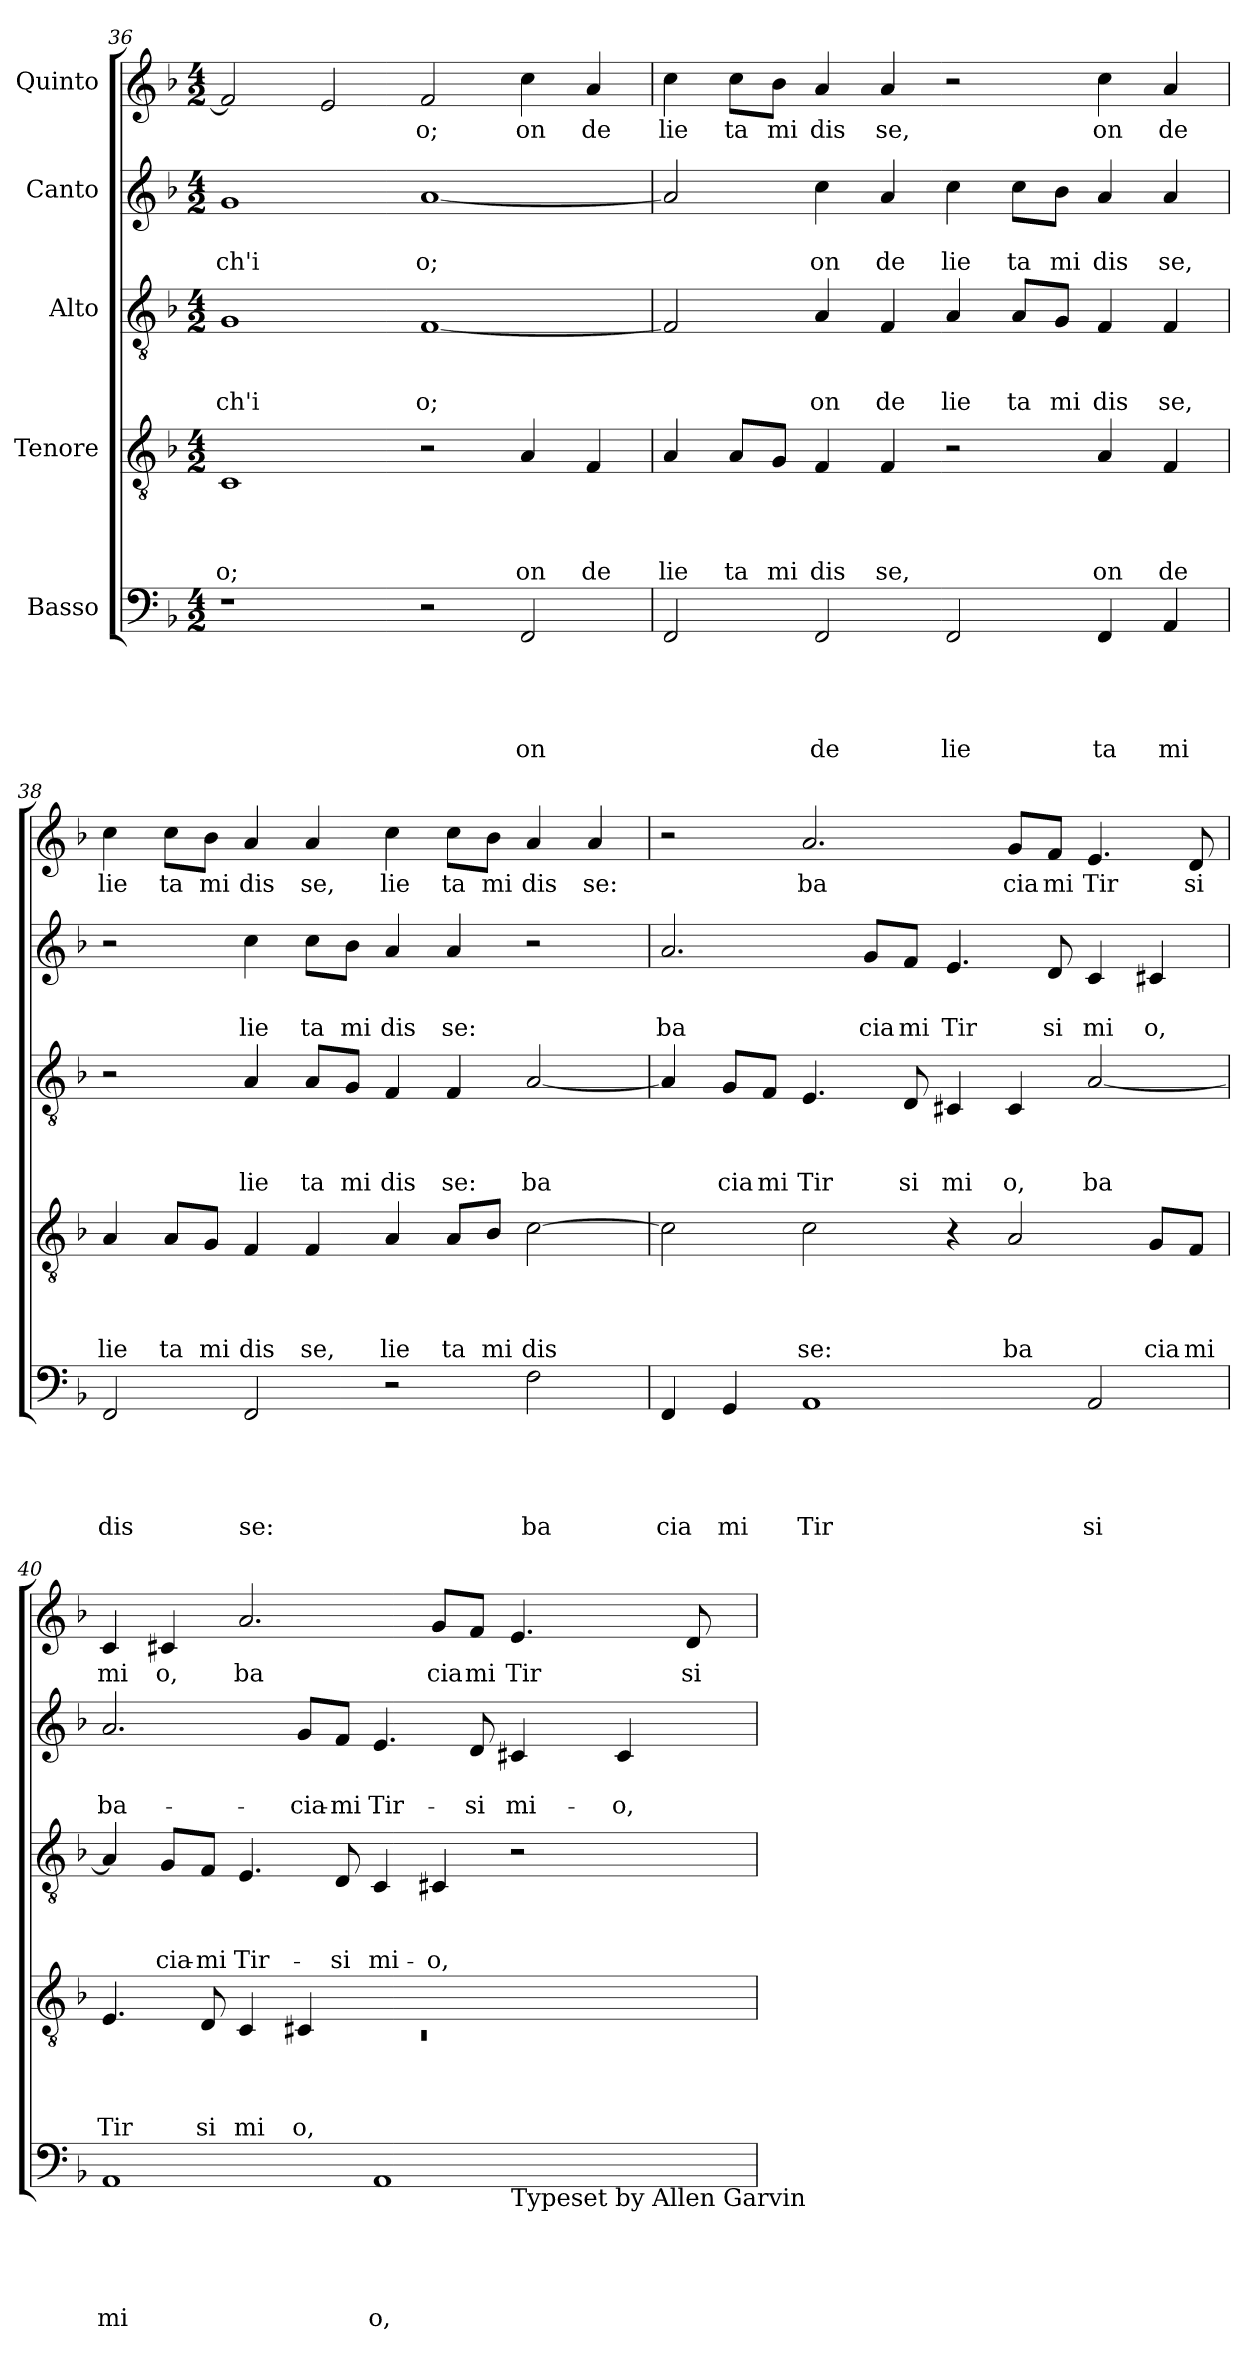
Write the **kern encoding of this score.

**kern	**text	**text	**text	**text	**text	**kern	**text	**text	**text	**text	**kern	**text	**text	**text	**kern	**text	**text	**kern	**text
*part5	*part5	*part5	*part5	*part5	*part5	*part4	*part4	*part4	*part4	*part4	*part3	*part3	*part3	*part3	*part2	*part2	*part2	*part1	*part1
*staff5	*staff5	*staff5	*staff5	*staff5	*staff5	*staff4	*staff4	*staff4	*staff4	*staff4	*staff3	*staff3	*staff3	*staff3	*staff2	*staff2	*staff2	*staff1	*staff1
*I"Basso	*	*	*	*	*	*I"Tenore	*	*	*	*	*I"Alto	*	*	*	*I"Canto	*	*	*I"Quinto	*
!!LO:LB:g=z
*clefF4	*	*	*	*	*	*clefGv2	*	*	*	*	*clefGv2	*	*	*	*clefG2	*	*	*clefG2	*
*k[b-]	*	*	*	*	*	*k[b-]	*	*	*	*	*k[b-]	*	*	*	*k[b-]	*	*	*k[b-]	*
*F:	*	*	*	*	*	*F:	*	*	*	*	*F:	*	*	*	*F:	*	*	*F:	*
*M4/2	*	*	*	*	*	*M4/2	*	*	*	*	*M4/2	*	*	*	*M4/2	*	*	*M4/2	*
=36	=36	=36	=36	=36	=36	=36	=36	=36	=36	=36	=36	=36	=36	=36	=36	=36	=36	=36	=36
!	!	!	!	!	!	!	!	!	!	!LO:LY:b	!	!	!	!LO:LY:b	!	!	!LO:LY:b	!	!
1r	.	.	.	.	.	1C	.	.	.	o;	1G	.	.	ch'i	1g	.	-ch'i	2f/]	.
.	.	.	.	.	.	.	.	.	.	.	.	.	.	.	.	.	.	2e/	.
!	!	!	!	!	!	!	!	!	!	!	!	!	!	!LO:LY:b	!	!	!LO:LY:b	!	!LO:LY:b
2r	.	.	.	.	.	2r	.	.	.	.	[<1F	.	.	o;	[<1a	.	o;	2f/	o;
!	!	!	!	!	!LO:LY:b	!	!	!	!	!LO:LY:b	!	!	!	!	!	!	!	!	!LO:LY:b
2FF/	.	.	.	.	on	4A/	.	.	.	on	.	.	.	.	.	.	.	4cc\	on
!	!	!	!	!	!	!	!	!	!	!LO:LY:b	!	!	!	!	!	!	!	!	!LO:LY:b
.	.	.	.	.	.	4F/	.	.	.	de	.	.	.	.	.	.	.	4a/	de
=37	=37	=37	=37	=37	=37	=37	=37	=37	=37	=37	=37	=37	=37	=37	=37	=37	=37	=37	=37
!	!	!	!	!	!	!	!	!	!	!LO:LY:b	!	!	!	!	!	!	!	!	!LO:LY:b
2FF/	.	.	.	.	.	4A/	.	.	.	lie	2F/]	.	.	.	2a/]	.	.	4cc\	lie
!	!	!	!	!	!	!	!	!	!	!LO:LY:b	!	!	!	!	!	!	!	!	!LO:LY:b
.	.	.	.	.	.	8A/L	.	.	.	ta	.	.	.	.	.	.	.	8cc\L	ta
!	!	!	!	!	!	!	!	!	!	!LO:LY:b	!	!	!	!	!	!	!	!	!LO:LY:b
.	.	.	.	.	.	8G/J	.	.	.	mi	.	.	.	.	.	.	.	8b-\J	mi
!	!	!	!	!	!LO:LY:b	!	!	!	!	!LO:LY:b	!	!	!	!LO:LY:b	!	!	!LO:LY:b	!	!LO:LY:b
2FF/	.	.	.	.	de	4F/	.	.	.	dis	4A/	.	.	on	4cc\	.	on	4a/	dis
!	!	!	!	!	!	!	!	!	!	!LO:LY:b	!	!	!	!LO:LY:b	!	!	!LO:LY:b	!	!LO:LY:b
.	.	.	.	.	.	4F/	.	.	.	se,	4F/	.	.	de	4a/	.	de	4a/	se,
!	!	!	!	!	!LO:LY:b	!	!	!	!	!	!	!	!	!LO:LY:b	!	!	!LO:LY:b	!	!
2FF/	.	.	.	.	lie	2r	.	.	.	.	4A/	.	.	lie	4cc\	.	lie	2r	.
!	!	!	!	!	!	!	!	!	!	!	!	!	!	!LO:LY:b	!	!	!LO:LY:b	!	!
.	.	.	.	.	.	.	.	.	.	.	8A/L	.	.	ta	8cc\L	.	ta	.	.
!	!	!	!	!	!	!	!	!	!	!	!	!	!	!LO:LY:b	!	!	!LO:LY:b	!	!
.	.	.	.	.	.	.	.	.	.	.	8G/J	.	.	mi	8b-\J	.	mi	.	.
!	!	!	!	!	!LO:LY:b	!	!	!	!	!LO:LY:b	!	!	!	!LO:LY:b	!	!	!LO:LY:b	!	!LO:LY:b
4FF/	.	.	.	.	ta	4A/	.	.	.	on	4F/	.	.	dis	4a/	.	dis	4cc\	on
!	!	!	!	!	!LO:LY:b	!	!	!	!	!LO:LY:b	!	!	!	!LO:LY:b	!	!	!LO:LY:b	!	!LO:LY:b
4AA/	.	.	.	.	mi	4F/	.	.	.	de	4F/	.	.	se,	4a/	.	se,	4a/	de
=38	=38	=38	=38	=38	=38	=38	=38	=38	=38	=38	=38	=38	=38	=38	=38	=38	=38	=38	=38
!	!	!	!	!	!LO:LY:b	!	!	!	!	!LO:LY:b	!	!	!	!	!	!	!	!	!LO:LY:b
2FF/	.	.	.	.	dis	4A/	.	.	.	lie	2r	.	.	.	2r	.	.	4cc\	lie
!	!	!	!	!	!	!	!	!	!	!LO:LY:b	!	!	!	!	!	!	!	!	!LO:LY:b
.	.	.	.	.	.	8A/L	.	.	.	ta	.	.	.	.	.	.	.	8cc\L	ta
!	!	!	!	!	!	!	!	!	!	!LO:LY:b	!	!	!	!	!	!	!	!	!LO:LY:b
.	.	.	.	.	.	8G/J	.	.	.	mi	.	.	.	.	.	.	.	8b-\J	mi
!	!	!	!	!	!LO:LY:b	!	!	!	!	!LO:LY:b	!	!	!	!LO:LY:b	!	!	!LO:LY:b	!	!LO:LY:b
2FF/	.	.	.	.	se:	4F/	.	.	.	dis	4A/	.	.	lie	4cc\	.	lie	4a/	dis
!	!	!	!	!	!	!	!	!	!	!LO:LY:b	!	!	!	!LO:LY:b	!	!	!LO:LY:b	!	!LO:LY:b
.	.	.	.	.	.	4F/	.	.	.	se,	8A/L	.	.	ta	8cc\L	.	ta	4a/	se,
!	!	!	!	!	!	!	!	!	!	!	!	!	!	!LO:LY:b	!	!	!LO:LY:b	!	!
.	.	.	.	.	.	.	.	.	.	.	8G/J	.	.	mi	8b-\J	.	mi	.	.
!	!	!	!	!	!	!	!	!	!	!LO:LY:b	!	!	!	!LO:LY:b	!	!	!LO:LY:b	!	!LO:LY:b
2r	.	.	.	.	.	4A/	.	.	.	lie	4F/	.	.	dis	4a/	.	dis	4cc\	lie
!	!	!	!	!	!	!	!	!	!	!LO:LY:b	!	!	!	!LO:LY:b	!	!	!LO:LY:b	!	!LO:LY:b
.	.	.	.	.	.	8A/L	.	.	.	ta	4F/	.	.	se:	4a/	.	se:	8cc\L	ta
!	!	!	!	!	!	!	!	!	!	!LO:LY:b	!	!	!	!	!	!	!	!	!LO:LY:b
.	.	.	.	.	.	8B-/J	.	.	.	mi	.	.	.	.	.	.	.	8b-\J	mi
!	!	!	!	!	!LO:LY:b	!	!	!	!	!LO:LY:b	!	!	!	!LO:LY:b	!	!	!	!	!LO:LY:b
2F\	.	.	.	.	ba	[>2c\	.	.	.	dis	[<2A/	.	.	ba	2r	.	.	4a/	dis
!	!	!	!	!	!	!	!	!	!	!	!	!	!	!	!	!	!	!	!LO:LY:b
.	.	.	.	.	.	.	.	.	.	.	.	.	.	.	.	.	.	4a/	se:
=39	=39	=39	=39	=39	=39	=39	=39	=39	=39	=39	=39	=39	=39	=39	=39	=39	=39	=39	=39
!	!	!	!	!	!LO:LY:b	!	!	!	!	!	!	!	!	!	!	!	!LO:LY:b	!	!
4FF/	.	.	.	.	cia	2c\]	.	.	.	.	4A/]	.	.	.	2.a/	.	ba	2r	.
!	!	!	!	!	!LO:LY:b	!	!	!	!	!	!	!	!	!LO:LY:b	!	!	!	!	!
4GG/	.	.	.	.	mi	.	.	.	.	.	8G/L	.	.	cia	.	.	.	.	.
!	!	!	!	!	!	!	!	!	!	!	!	!	!	!LO:LY:b	!	!	!	!	!
.	.	.	.	.	.	.	.	.	.	.	8F/J	.	.	mi	.	.	.	.	.
!	!	!	!	!	!LO:LY:b	!	!	!	!	!LO:LY:b	!	!	!	!LO:LY:b	!	!	!	!	!LO:LY:b
1AA	.	.	.	.	Tir	2c\	.	.	.	se:	4.E/	.	.	Tir	.	.	.	2.a/	ba
!	!	!	!	!	!	!	!	!	!	!	!	!	!	!	!	!	!LO:LY:b	!	!
.	.	.	.	.	.	.	.	.	.	.	.	.	.	.	8g/L	.	cia	.	.
!	!	!	!	!	!	!	!	!	!	!	!	!	!	!LO:LY:b	!	!	!LO:LY:b	!	!
.	.	.	.	.	.	.	.	.	.	.	8D/	.	.	si	8f/J	.	mi	.	.
!	!	!	!	!	!	!	!	!	!	!	!	!	!	!LO:LY:b	!	!	!LO:LY:b	!	!
.	.	.	.	.	.	4r	.	.	.	.	4C#X/	.	.	mi	4.e/	.	Tir	.	.
!	!	!	!	!	!	!	!	!	!	!LO:LY:b	!	!	!	!LO:LY:b	!	!	!	!	!LO:LY:b
.	.	.	.	.	.	2A/	.	.	.	ba	4C#/	.	.	o,	.	.	.	8g/L	cia
!	!	!	!	!	!	!	!	!	!	!	!	!	!	!	!	!	!LO:LY:b	!	!LO:LY:b
.	.	.	.	.	.	.	.	.	.	.	.	.	.	.	8d/	.	si	8f/J	mi
!	!	!	!	!	!LO:LY:b	!	!	!	!	!	!	!	!	!LO:LY:b	!	!	!LO:LY:b	!	!LO:LY:b
2AA/	.	.	.	.	si	.	.	.	.	.	[<2A/	.	.	ba	4c/	.	mi	4.e/	Tir
!	!	!	!	!	!	!	!	!	!	!LO:LY:b	!	!	!	!	!	!	!LO:LY:b	!	!
.	.	.	.	.	.	8G/L	.	.	.	cia	.	.	.	.	4c#X/	.	o,	.	.
!	!	!	!	!	!	!	!	!	!	!LO:LY:b	!	!	!	!	!	!	!	!	!LO:LY:b
.	.	.	.	.	.	8F/J	.	.	.	mi	.	.	.	.	.	.	.	8d/	si
!!LO:LB:g=z
=40	=40	=40	=40	=40	=40	=40	=40	=40	=40	=40	=40	=40	=40	=40	=40	=40	=40	=40	=40
*	*	*	*	*	*	*^	*	*	*	*	*	*	*	*	*	*	*	*	*
!	!	!	!	!	!LO:LY:b	!	!LO:N:vis=1	!	!	!	!LO:LY:b	!	!	!	!	!	!	!LO:LY:b	!	!LO:LY:b
*^	*	*	*	*	*	*	*	*	*	*	*	*	*	*	*	*	*	*	*	*
1AA	1.ryy	.	.	.	.	mi	4.E/	0rC	.	.	.	Tir	4A/]	.	.	.	2.a/	.	ba-	4c/	mi
!	!	!	!	!	!	!	!	!	!	!	!	!	!	!	!	!LO:LY:b	!	!	!	!	!LO:LY:b
.	.	.	.	.	.	.	.	.	.	.	.	.	8G/L	.	.	cia-	.	.	.	4c#X/	o,
!	!	!	!	!	!	!	!	!	!	!	!	!LO:LY:b	!	!	!	!LO:LY:b	!	!	!	!	!
.	.	.	.	.	.	.	8D/	.	.	.	.	si	8F/J	.	.	-mi	.	.	.	.	.
!	!	!	!	!	!	!	!	!	!	!	!	!LO:LY:b	!	!	!	!LO:LY:b	!	!	!	!	!LO:LY:b
.	.	.	.	.	.	.	4C/	.	.	.	.	mi	4.E/	.	.	Tir-	.	.	.	2.a/	ba
!	!	!	!	!	!	!	!	!	!	!	!	!LO:LY:b	!	!	!	!	!	!	!LO:LY:b	!	!
.	.	.	.	.	.	.	4C#X/	.	.	.	.	o,	.	.	.	.	8g/L	.	-cia-	.	.
!	!	!	!	!	!	!	!	!	!	!	!	!	!	!	!	!LO:LY:b	!	!	!LO:LY:b	!	!
.	.	.	.	.	.	.	.	.	.	.	.	.	8D/	.	.	-si	8f/J	.	-mi	.	.
!	!	!	!	!	!	!LO:LY:b	!	!	!	!	!	!	!	!	!	!LO:LY:b	!	!	!LO:LY:b	!	!
1AA	.	.	.	.	.	o,	1ryy	.	.	.	.	.	4C/	.	.	mi-	4.e/	.	Tir-	.	.
!	!	!	!	!	!	!	!	!	!	!	!	!	!	!	!	!LO:LY:b	!	!	!	!	!LO:LY:b
.	.	.	.	.	.	.	.	.	.	.	.	.	4C#X/	.	.	-o,	.	.	.	8g/L	cia
!	!	!	!	!	!	!	!	!	!	!	!	!	!	!	!	!	!	!	!LO:LY:b	!	!LO:LY:b
.	.	.	.	.	.	.	.	.	.	.	.	.	.	.	.	.	8d/	.	-si	8f/J	mi
!	!LO:TX:b:t=Typeset by Allen Garvin	!	!	!	!	!	!	!	!	!	!	!	!	!	!	!	!	!	!	!	!
!	!	!	!	!	!	!	!	!	!	!	!	!	!	!	!	!	!	!	!LO:LY:b	!	!LO:LY:b
.	2ryy	.	.	.	.	.	.	.	.	.	.	.	2r	.	.	.	4c#X/	.	mi-	4.e/	Tir
!	!	!	!	!	!	!	!	!	!	!	!	!	!	!	!	!	!	!	!LO:LY:b	!	!
.	.	.	.	.	.	.	.	.	.	.	.	.	.	.	.	.	4c#/	.	-o,	.	.
!	!	!	!	!	!	!	!	!	!	!	!	!	!	!	!	!	!	!	!	!	!LO:LY:b
.	.	.	.	.	.	.	.	.	.	.	.	.	.	.	.	.	.	.	.	8d/	si
*v	*v	*	*	*	*	*	*	*	*	*	*	*	*	*	*	*	*	*	*	*	*
*	*	*	*	*	*	*v	*v	*	*	*	*	*	*	*	*	*	*	*	*	*
=	=	=	=	=	=	=	=	=	=	=	=	=	=	=	=	=	=	=	=
*-	*-	*-	*-	*-	*-	*-	*-	*-	*-	*-	*-	*-	*-	*-	*-	*-	*-	*-	*-
